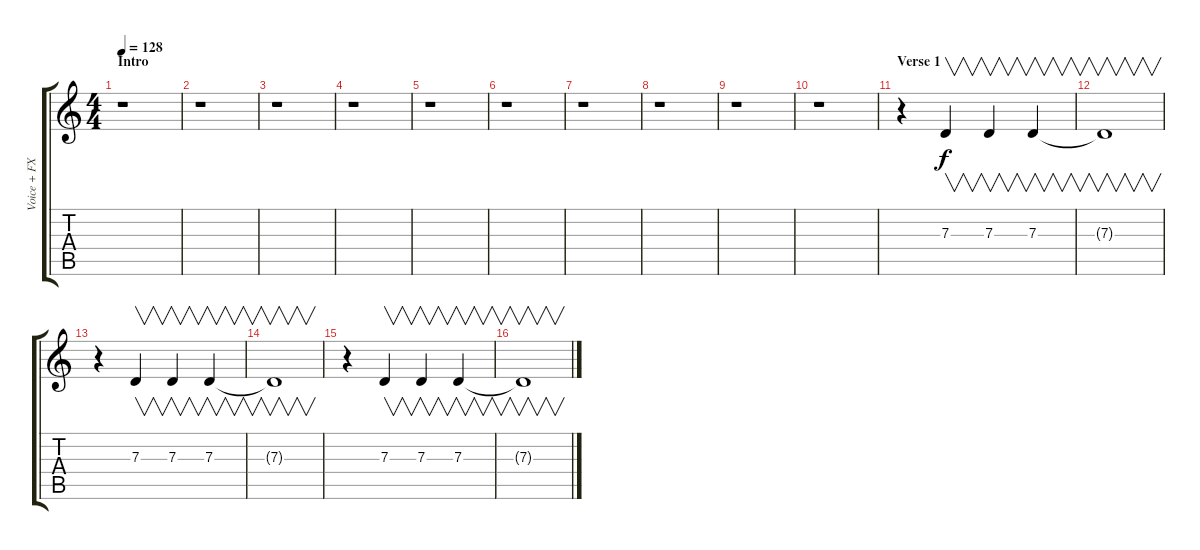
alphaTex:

\track ("Voice + FX" "Voice + FX") {instrument lead2sawtooth}
\staff {score tabs}
\tuning (E4 B3 G3 D3 A2 E2) {hide}
\ts (4 4)
\section ("" "Intro")
\tempo 128
\clef g2
\ks c
r.1{dy f instrument lead2sawtooth} |
r.1 |
r.1 |
r.1 |
r.1 |
r.1 |
r.1 |
r.1 |
r.1 |
r.1 |
\section ("" "Verse 1")
r.4 7.3.4{v balance 0} 7.3.4{v balance 16} 7.3.4{v balance 8} |
7.3{t}.1{v} |
r.4 7.3.4{v balance 0} 7.3.4{v balance 16} 7.3.4{v balance 8} |
7.3{t}.1{v} |
r.4 7.3.4{v balance 0} 7.3.4{v balance 16} 7.3.4{v balance 8} |
7.3{t}.1{v}
